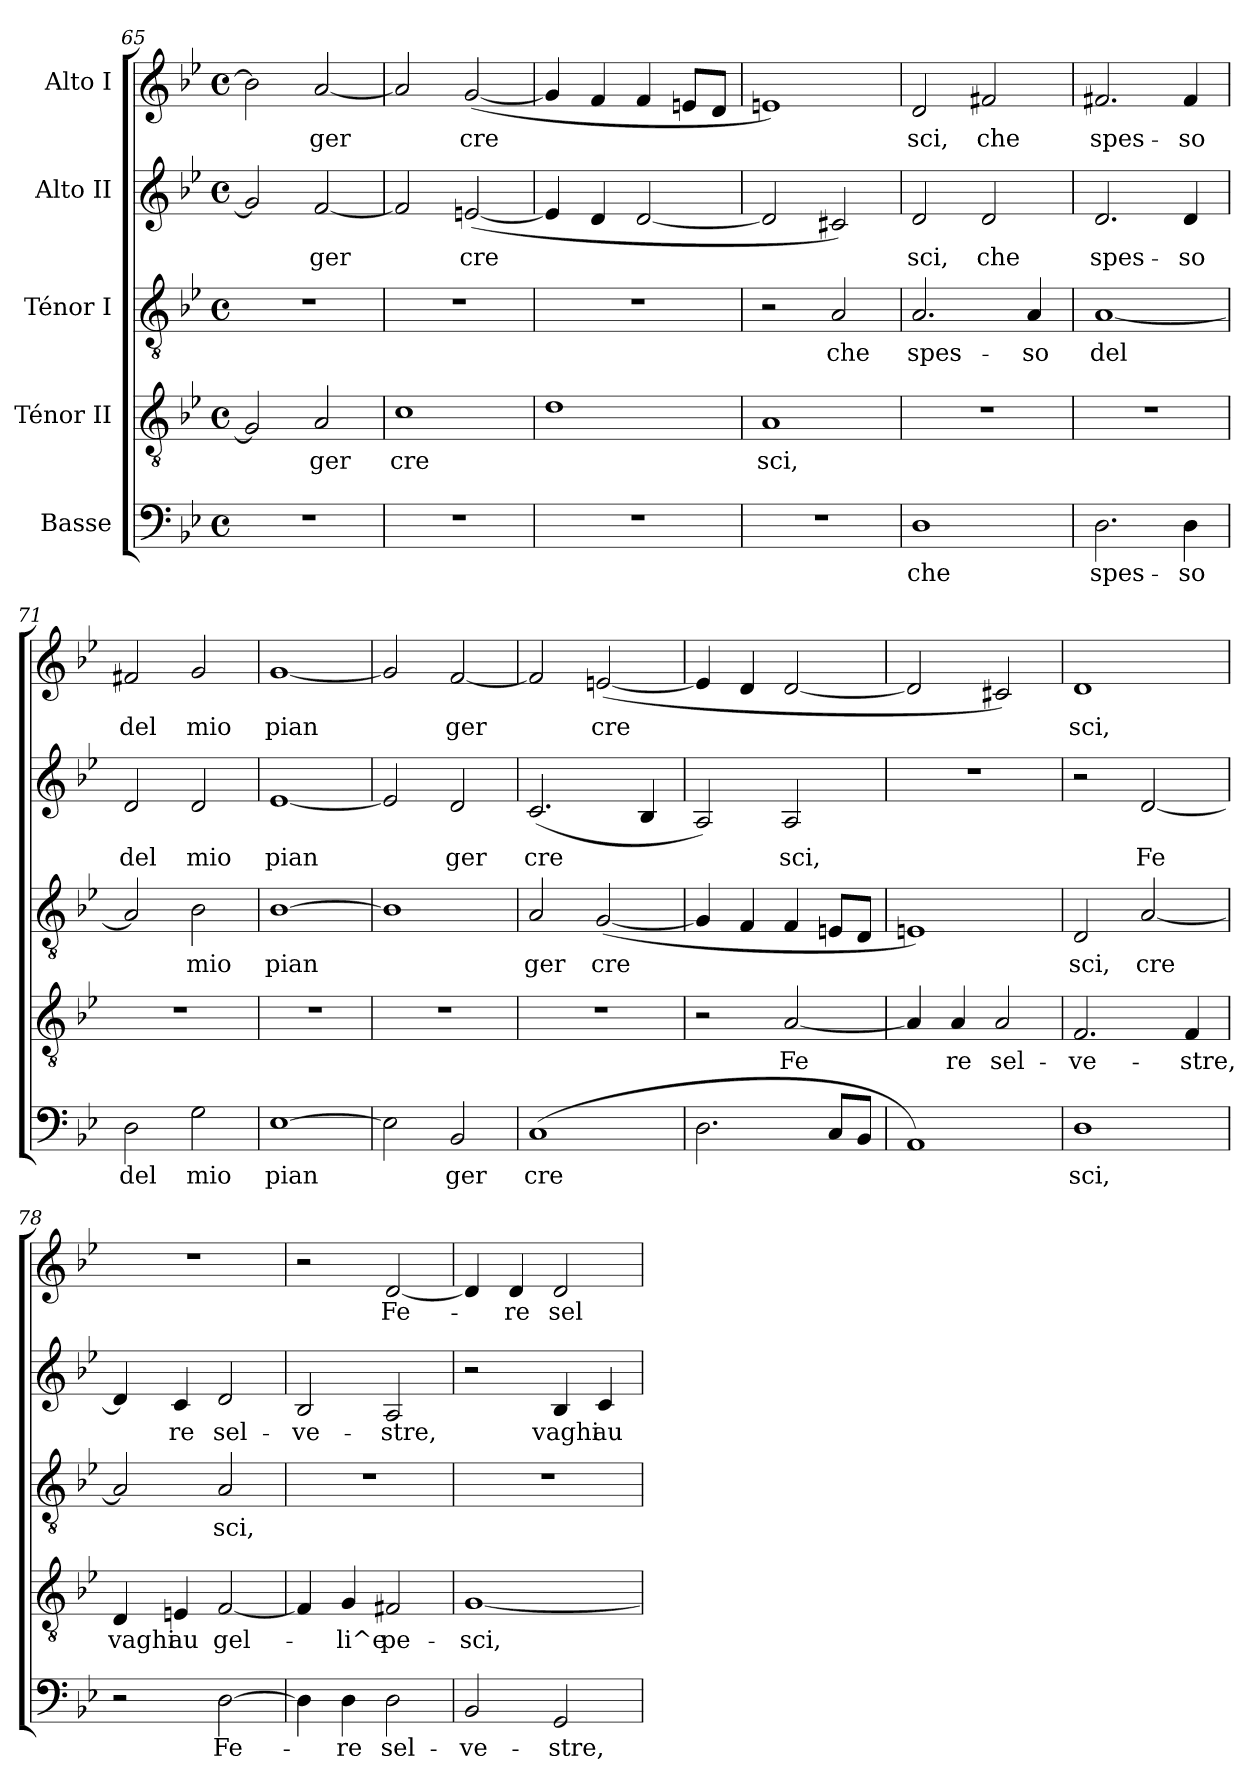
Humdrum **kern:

**kern	**text	**kern	**text	**kern	**text	**kern	**text	**kern	**text
*part5	*part5	*part4	*part4	*part3	*part3	*part2	*part2	*part1	*part1
*staff5	*staff5	*staff4	*staff4	*staff3	*staff3	*staff2	*staff2	*staff1	*staff1
*I"Basse	*	*I"Ténor II	*	*I"Ténor I	*	*I"Alto II	*	*I"Alto I	*
!!LO:LB:g=z
*clefF4	*	*clefGv2	*	*clefGv2	*	*clefG2	*	*clefG2	*
*k[b-e-]	*	*k[b-e-]	*	*k[b-e-]	*	*k[b-e-]	*	*k[b-e-]	*
*B-:	*	*B-:	*	*B-:	*	*B-:	*	*B-:	*
*M4/4	*	*M4/4	*	*M4/4	*	*M4/4	*	*M4/4	*
*met(c)	*	*met(c)	*	*met(c)	*	*met(c)	*	*met(c)	*
=65	=65	=65	=65	=65	=65	=65	=65	=65	=65
1r	.	2G/]	.	1r	.	2g/]	.	2b-\]	.
!	!	!	!LO:LY:b:cj	!	!	!	!LO:LY:b:cj	!	!LO:LY:b:cj
.	.	2A/	ger	.	.	[<2f/	ger	[<2a/	ger
=66	=66	=66	=66	=66	=66	=66	=66	=66	=66
!	!	!	!LO:LY:b:cj	!	!	!	!	!	!
1r	.	1c	cre	1r	.	2f/]	.	2a/]	.
!	!	!	!	!	!	!	!LO:LY:b:cj	!	!LO:LY:b:cj
.	.	.	.	.	.	(<[<2en/	cre	(<[<2g/	cre
=67	=67	=67	=67	=67	=67	=67	=67	=67	=67
!	!	!	!LO:LY:b:cj	!	!	!	!	!	!
1r	.	1d	-	1r	.	4e/]	.	4g/]	.
!	!	!	!	!	!	!	!LO:LY:b:cj	!	!LO:LY:b:cj
.	.	.	.	.	.	4d/	-	4f/	-
!	!	!	!	!	!	!	!LO:LY:b:cj	!	!LO:LY:b:cj
.	.	.	.	.	.	[<2d/	--	4f/	--
!	!	!	!	!	!	!	!	!	!LO:LY:b:cj
.	.	.	.	.	.	.	.	8en/L	--
!	!	!	!	!	!	!	!	!	!LO:LY:b:cj
.	.	.	.	.	.	.	.	8d/J	--
=68	=68	=68	=68	=68	=68	=68	=68	=68	=68
!	!	!	!LO:LY:b:cj	!	!	!	!	!	!LO:LY:b:cj
1r	.	1A	-sci,	2r	.	2d/]	.	1en)	--
!	!	!	!	!	!LO:LY:b:cj	!	!LO:LY:b:cj	!	!
.	.	.	.	2A/	che	2c#X/)	--	.	.
=69	=69	=69	=69	=69	=69	=69	=69	=69	=69
!	!LO:LY:b:cj	!	!	!	!LO:LY:b:cj	!	!LO:LY:b:cj	!	!LO:LY:b:cj
1D	che	1r	.	2.A/	spes-	2d/	-sci,	2d/	-sci,
!	!	!	!	!	!	!	!LO:LY:b:cj	!	!LO:LY:b:cj
.	.	.	.	.	.	2d/	che	2f#X/	che
!	!	!	!	!	!LO:LY:b:cj	!	!	!	!
.	.	.	.	4A/	-so	.	.	.	.
=70	=70	=70	=70	=70	=70	=70	=70	=70	=70
!	!LO:LY:b:cj	!	!	!	!LO:LY:b:cj	!	!LO:LY:b:cj	!	!LO:LY:b:cj
2.D\	spes-	1r	.	[<1A	del	2.d/	spes-	2.f#X/	spes-
!	!LO:LY:b:cj	!	!	!	!	!	!LO:LY:b:cj	!	!LO:LY:b:cj
4D\	-so	.	.	.	.	4d/	-so	4f#/	-so
=71	=71	=71	=71	=71	=71	=71	=71	=71	=71
!	!LO:LY:b:cj	!	!	!	!	!	!LO:LY:b:cj	!	!LO:LY:b:cj
2D\	del	1r	.	2A/]	.	2d/	del	2f#X/	del
!	!LO:LY:b:cj	!	!	!	!LO:LY:b:cj	!	!LO:LY:b:cj	!	!LO:LY:b:cj
2G\	mio	.	.	2B-\	mio	2d/	mio	2g/	mio
=72	=72	=72	=72	=72	=72	=72	=72	=72	=72
!	!LO:LY:b:cj	!	!	!	!LO:LY:b:cj	!	!LO:LY:b:cj	!	!LO:LY:b:cj
[>1E-	pian	1r	.	[>1B-	pian	[<1e-	pian	[<1g	pian
!!LO:PB:g=z
=73	=73	=73	=73	=73	=73	=73	=73	=73	=73
2E-\]	.	1r	.	1B-]	.	2e-/]	.	2g/]	.
!	!LO:LY:b:cj	!	!	!	!	!	!LO:LY:b:cj	!	!LO:LY:b:cj
2BB-/	ger	.	.	.	.	2d/	ger	[<2f/	ger
=74	=74	=74	=74	=74	=74	=74	=74	=74	=74
!	!LO:LY:b:cj	!	!	!	!LO:LY:b:cj	!	!LO:LY:b:cj	!	!
(<1C	cre	1r	.	2A/	ger	(<2.c/	cre	2f/]	.
!	!	!	!	!	!LO:LY:b:cj	!	!	!	!LO:LY:b:cj
.	.	.	.	(<[<2G/	cre	.	.	(<[<2en/	cre
!	!	!	!	!	!	!	!LO:LY:b:cj	!	!
.	.	.	.	.	.	4B-/	-	.	.
=75	=75	=75	=75	=75	=75	=75	=75	=75	=75
!	!LO:LY:b:cj	!	!	!	!	!	!LO:LY:b:cj	!	!
2.D\	-	2r	.	4G/]	.	2A/)	--	4e/]	.
!	!	!	!	!	!LO:LY:b:cj	!	!	!	!LO:LY:b:cj
.	.	.	.	4F/	-	.	.	4d/	-
!	!	!	!LO:LY:b:cj	!	!LO:LY:b:cj	!	!LO:LY:b:cj	!	!LO:LY:b:cj
.	.	[<2A/	Fe	4F/	--	2A/	-sci,	[<2d/	--
!	!LO:LY:b:cj	!	!	!	!LO:LY:b:cj	!	!	!	!
8C/L	--	.	.	8En/L	--	.	.	.	.
!	!LO:LY:b:cj	!	!	!	!LO:LY:b:cj	!	!	!	!
8BB-/J	--	.	.	8D/J	--	.	.	.	.
=76	=76	=76	=76	=76	=76	=76	=76	=76	=76
!	!LO:LY:b:cj	!	!	!	!LO:LY:b:cj	!	!	!	!
1AA)	--	4A/]	.	1En)	--	1r	.	2d/]	.
!	!	!	!LO:LY:b:cj	!	!	!	!	!	!
.	.	4A/	re	.	.	.	.	.	.
!	!	!	!LO:LY:b:cj	!	!	!	!	!	!LO:LY:b:cj
.	.	2A/	sel-	.	.	.	.	2c#X/)	--
=77	=77	=77	=77	=77	=77	=77	=77	=77	=77
!	!LO:LY:b:cj	!	!LO:LY:b:cj	!	!LO:LY:b:cj	!	!	!	!LO:LY:b:cj
1D	-sci,	2.F/	-ve-	2D/	-sci,	2r	.	1d	-sci,
!	!	!	!	!	!LO:LY:b:cj	!	!LO:LY:b:cj	!	!
.	.	.	.	[<2A/	cre	[<2d/	Fe	.	.
!	!	!	!LO:LY:b:cj	!	!	!	!	!	!
.	.	4F/	-stre,	.	.	.	.	.	.
=78	=78	=78	=78	=78	=78	=78	=78	=78	=78
!	!	!	!LO:LY:b:cj	!	!	!	!	!	!
2r	.	4D/	vaghi	2A/]	.	4d/]	.	1r	.
!	!	!	!LO:LY:b:cj	!	!	!	!LO:LY:b:cj	!	!
.	.	4En/	au	.	.	4c/	re	.	.
!	!LO:LY:b:cj	!	!LO:LY:b:cj	!	!LO:LY:b:cj	!	!LO:LY:b:cj	!	!
[>2D\	Fe-	[<2F/	gel-	2A/	sci,	2d/	sel-	.	.
=79	=79	=79	=79	=79	=79	=79	=79	=79	=79
!	!	!	!	!	!	!	!LO:LY:b:cj	!	!
4D\]	.	4F/]	.	1r	.	2B-/	-ve-	2r	.
!	!LO:LY:b:cj	!	!LO:LY:b:cj	!	!	!	!	!	!
4D\	-re	4G/	-li^e	.	.	.	.	.	.
!	!LO:LY:b:cj	!	!LO:LY:b:cj	!	!	!	!LO:LY:b:cj	!	!LO:LY:b:cj
2D\	sel-	2F#X/	pe-	.	.	2A/	-stre,	[<2d/	Fe-
!!LO:LB:g=z
=80	=80	=80	=80	=80	=80	=80	=80	=80	=80
!	!LO:LY:b:cj	!	!LO:LY:b:cj	!	!	!	!	!	!
2BB-/	-ve-	[<1G	-sci,	1r	.	2r	.	4d/]	.
!	!	!	!	!	!	!	!	!	!LO:LY:b:cj
.	.	.	.	.	.	.	.	4d/	-re
!	!LO:LY:b:cj	!	!	!	!	!	!LO:LY:b:cj	!	!LO:LY:b:cj
2GG/	-stre,	.	.	.	.	4B-/	vaghi	2d/	sel-
!	!	!	!	!	!	!	!LO:LY:b:cj	!	!
.	.	.	.	.	.	4c/	au	.	.
=	=	=	=	=	=	=	=	=	=
*-	*-	*-	*-	*-	*-	*-	*-	*-	*-
